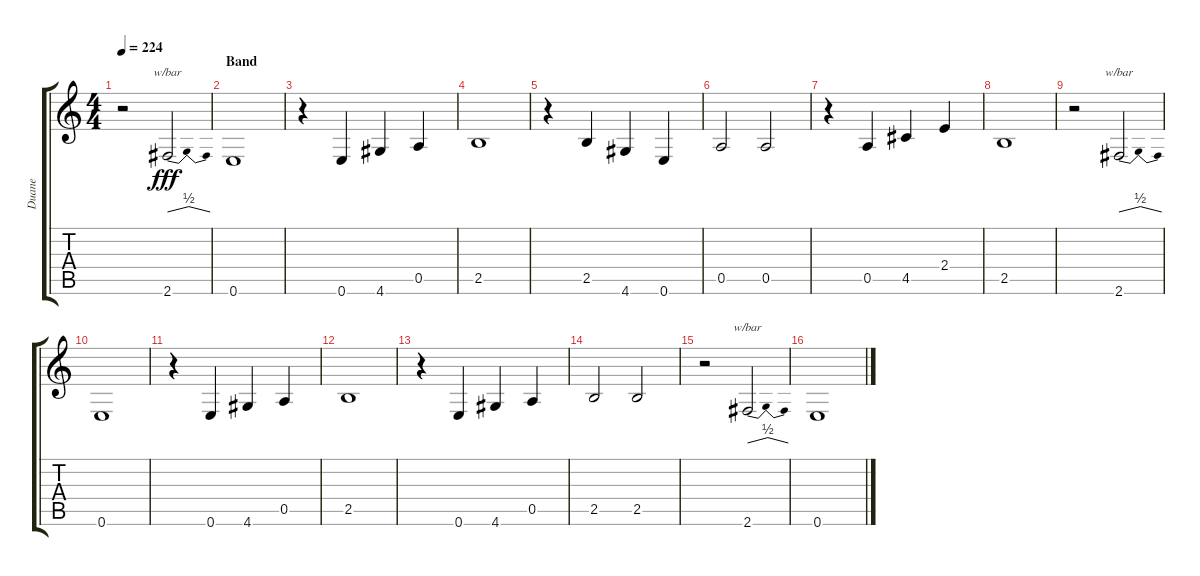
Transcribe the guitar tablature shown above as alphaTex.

\track ("Duane" "Duane") {instrument electricguitarclean}
\staff {score tabs}
\tuning (E4 B3 G3 D3 A2 E2) {hide}
\ts (4 4)
\tempo 224
\clef g2
\ks c
r.2{dy fff} 2.6.2{tbe (dip default 0 0 30 2 60 0)} |
\section ("" "Band")
0.6.1 |
r.4 0.6.4 4.6.4 0.5.4 |
2.5.1 |
r.4 2.5.4 4.6.4 0.6.4 |
0.5.2 0.5.2 |
r.4 0.5.4 4.5.4 2.4.4 |
2.5.1 |
r.2 2.6.2{tbe (dip default 0 0 30 2 60 0)} |
0.6.1 |
r.4 0.6.4 4.6.4 0.5.4 |
2.5.1 |
r.4 0.6.4 4.6.4 0.5.4 |
2.5.2 2.5.2 |
r.2 2.6.2{tbe (dip default 0 0 30 2 60 0)} |
0.6.1
